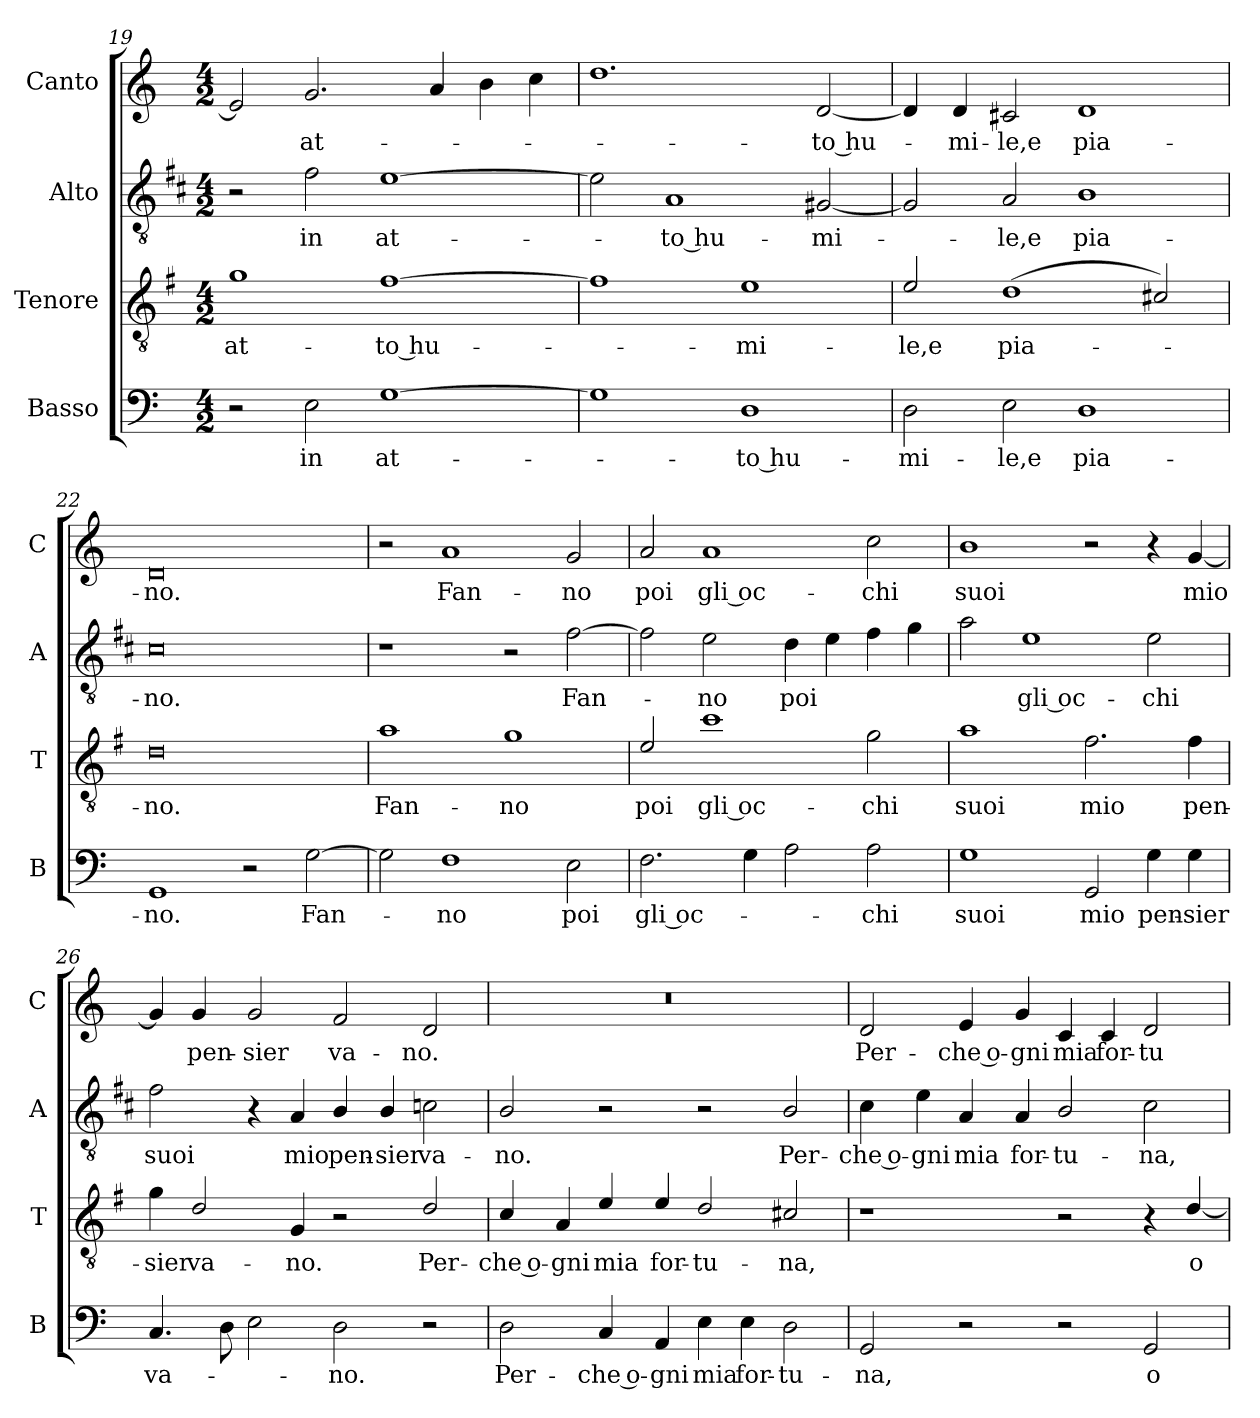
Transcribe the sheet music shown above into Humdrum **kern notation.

**kern	**text	**kern	**text	**kern	**text	**kern	**text
*part4	*part4	*part3	*part3	*part2	*part2	*part1	*part1
*staff4	*staff4	*staff3	*staff3	*staff2	*staff2	*staff1	*staff1
*I"Basso	*	*I"Tenore	*	*I"Alto	*	*I"Canto	*
*I'B	*	*I'T	*	*I'A	*	*I'C	*
*clefF4	*	*clefGv2	*	*clefGv2	*	*clefG2	*
*	*	*ITrd4c7	*	*ITrd1c2	*	*	*
*k[]	*	*k[]	*	*k[]	*	*k[]	*
*C:	*	*C:	*	*C:	*	*C:	*
*M4/2	*	*M4/2	*	*M4/2	*	*M4/2	*
=19	=19	=19	=19	=19	=19	=19	=19
!	!	!	!LO:LY:b	!	!	!	!
2r	.	1c	at-	2r	.	2e/]	.
!	!LO:LY:b	!	!	!	!LO:LY:b	!	!LO:LY:b
2E\	in	.	.	2e\	in	2.g/	at-
!	!LO:LY:b	!	!LO:LY:b	!	!LO:LY:b	!	!
[1G	at-	[1B	-to hu-	[1d	at-	.	.
.	.	.	.	.	.	4a/	.
.	.	.	.	.	.	4b\	.
.	.	.	.	.	.	4cc\	.
!!LO:LB:g=z
=20	=20	=20	=20	=20	=20	=20	=20
1G]	.	1B]	.	2d\]	.	1.dd	.
!	!	!	!	!	!LO:LY:b	!	!
.	.	.	.	1G	-to hu-	.	.
!	!LO:LY:b	!	!LO:LY:b	!	!	!	!
1D	-to hu-	1A	-mi-	.	.	.	.
!	!	!	!	!	!LO:LY:b	!	!LO:LY:b
.	.	.	.	[2F#X/	-mi-	[2d/	-to hu-
=21	=21	=21	=21	=21	=21	=21	=21
!	!LO:LY:b	!	!LO:LY:b	!	!	!	!
2D\	-mi-	2A/	-le,e	2F#/]	.	4d/]	.
!	!	!	!	!	!	!	!LO:LY:b
.	.	.	.	.	.	4d/	-mi-
!	!LO:LY:b	!	!LO:LY:b	!	!LO:LY:b	!	!LO:LY:b
2E\	-le,e	(<1G	pia-	2G/	-le,e	2c#X/	-le,e
!	!LO:LY:b	!	!	!	!LO:LY:b	!	!LO:LY:b
1D	pia-	.	.	1A	pia-	1d	pia-
.	.	2F#X/)	.	.	.	.	.
=22	=22	=22	=22	=22	=22	=22	=22
!	!LO:LY:b	!	!LO:LY:b	!	!LO:LY:b	!	!LO:LY:b
1GG	-no.	0G	-no.	0B	-no.	0d	-no.
2r	.	.	.	.	.	.	.
!	!LO:LY:b	!	!	!	!	!	!
[2G\	Fan-	.	.	.	.	.	.
=23	=23	=23	=23	=23	=23	=23	=23
!	!	!	!LO:LY:b	!	!	!	!
2G\]	.	1d	Fan-	1r	.	2r	.
!	!LO:LY:b	!	!	!	!	!	!LO:LY:b
1F	-no	.	.	.	.	1a	Fan-
!	!	!	!LO:LY:b	!	!	!	!
.	.	1c	-no	2r	.	.	.
!	!LO:LY:b	!	!	!	!LO:LY:b	!	!LO:LY:b
2E\	poi	.	.	[2e\	Fan-	2g/	-no
=24	=24	=24	=24	=24	=24	=24	=24
!	!LO:LY:b	!	!LO:LY:b	!	!	!	!LO:LY:b
2.F\	gli oc-	2A/	poi	2e\]	.	2a/	poi
!	!	!	!LO:LY:b	!	!LO:LY:b	!	!LO:LY:b
.	.	1f	gli oc-	2d\	-no	1a	gli oc-
4G\	.	.	.	.	.	.	.
!	!	!	!	!	!LO:LY:b	!	!
2A\	.	.	.	4c\	poi	.	.
.	.	.	.	4d\	.	.	.
!	!LO:LY:b	!	!LO:LY:b	!	!	!	!LO:LY:b
2A\	-chi	2c\	-chi	4e\	.	2cc\	-chi
.	.	.	.	4f\	.	.	.
!!LO:LB:g=z
=25	=25	=25	=25	=25	=25	=25	=25
!	!LO:LY:b	!	!LO:LY:b	!	!	!	!LO:LY:b
1G	suoi	1d	suoi	2g\	.	1b	suoi
!	!	!	!	!	!LO:LY:b	!	!
.	.	.	.	1d	gli oc-	.	.
!	!LO:LY:b	!	!LO:LY:b	!	!	!	!
2GG/	mio	2.B\	mio	.	.	2r	.
!	!LO:LY:b	!	!	!	!LO:LY:b	!	!
4G\	pen-	.	.	2d\	-chi	4r	.
!	!LO:LY:b	!	!LO:LY:b	!	!	!	!LO:LY:b
4G\	-sier	4B\	pen-	.	.	[4g/	mio
=26	=26	=26	=26	=26	=26	=26	=26
!	!LO:LY:b	!	!LO:LY:b	!	!LO:LY:b	!	!
4.C/	va-	4c\	-sier	2e\	suoi	4g/]	.
!	!	!	!LO:LY:b	!	!	!	!LO:LY:b
.	.	2G/	va-	.	.	4g/	pen-
8D\	.	.	.	.	.	.	.
!	!	!	!	!	!	!	!LO:LY:b
2E\	.	.	.	4r	.	2g/	-sier
!	!	!	!LO:LY:b	!	!LO:LY:b	!	!
.	.	4C/	-no.	4G/	mio	.	.
!	!LO:LY:b	!	!	!	!LO:LY:b	!	!LO:LY:b
2D\	-no.	2r	.	4A/	pen-	2f/	va-
!	!	!	!	!	!LO:LY:b	!	!
.	.	.	.	4A/	-sier	.	.
!	!	!	!LO:LY:b	!	!LO:LY:b	!	!LO:LY:b
2r	.	2G/	Per-	2B-X\	va-	2d/	-no.
=27	=27	=27	=27	=27	=27	=27	=27
!	!LO:LY:b	!	!LO:LY:b	!	!LO:LY:b	!	!
2D\	Per-	4F/	-che o-	2A/	-no.	0r	.
!	!	!	!LO:LY:b	!	!	!	!
.	.	4D/	-gni	.	.	.	.
!	!LO:LY:b	!	!LO:LY:b	!	!	!	!
4C/	-che o-	4A/	mia	2r	.	.	.
!	!LO:LY:b	!	!LO:LY:b	!	!	!	!
4AA/	-gni	4A/	for-	.	.	.	.
!	!LO:LY:b	!	!LO:LY:b	!	!	!	!
4E\	mia	2G/	-tu-	2r	.	.	.
!	!LO:LY:b	!	!	!	!	!	!
4E\	for-	.	.	.	.	.	.
!	!LO:LY:b	!	!LO:LY:b	!	!LO:LY:b	!	!
2D\	-tu-	2F#X/	-na,	2A/	Per-	.	.
!!LO:PB:g=z
=28	=28	=28	=28	=28	=28	=28	=28
!	!LO:LY:b	!	!	!	!LO:LY:b	!	!LO:LY:b
2GG/	-na,	1r	.	4B\	-che o-	2d/	Per-
!	!	!	!	!	!LO:LY:b	!	!
.	.	.	.	4d\	-gni	.	.
!	!	!	!	!	!LO:LY:b	!	!LO:LY:b
2r	.	.	.	4G/	mia	4e/	-che o-
!	!	!	!	!	!LO:LY:b	!	!LO:LY:b
.	.	.	.	4G/	for-	4g/	-gni
!	!	!	!	!	!LO:LY:b	!	!LO:LY:b
2r	.	2r	.	2A/	-tu-	4c/	mia
!	!	!	!	!	!	!	!LO:LY:b
.	.	.	.	.	.	4c/	for-
!	!LO:LY:b	!	!	!	!LO:LY:b	!	!LO:LY:b
2GG/	o-	4r	.	2B\	-na,	2d/	-tu-
!	!	!	!LO:LY:b	!	!	!	!
.	.	[4G/	o-	.	.	.	.
=	=	=	=	=	=	=	=
*-	*-	*-	*-	*-	*-	*-	*-
